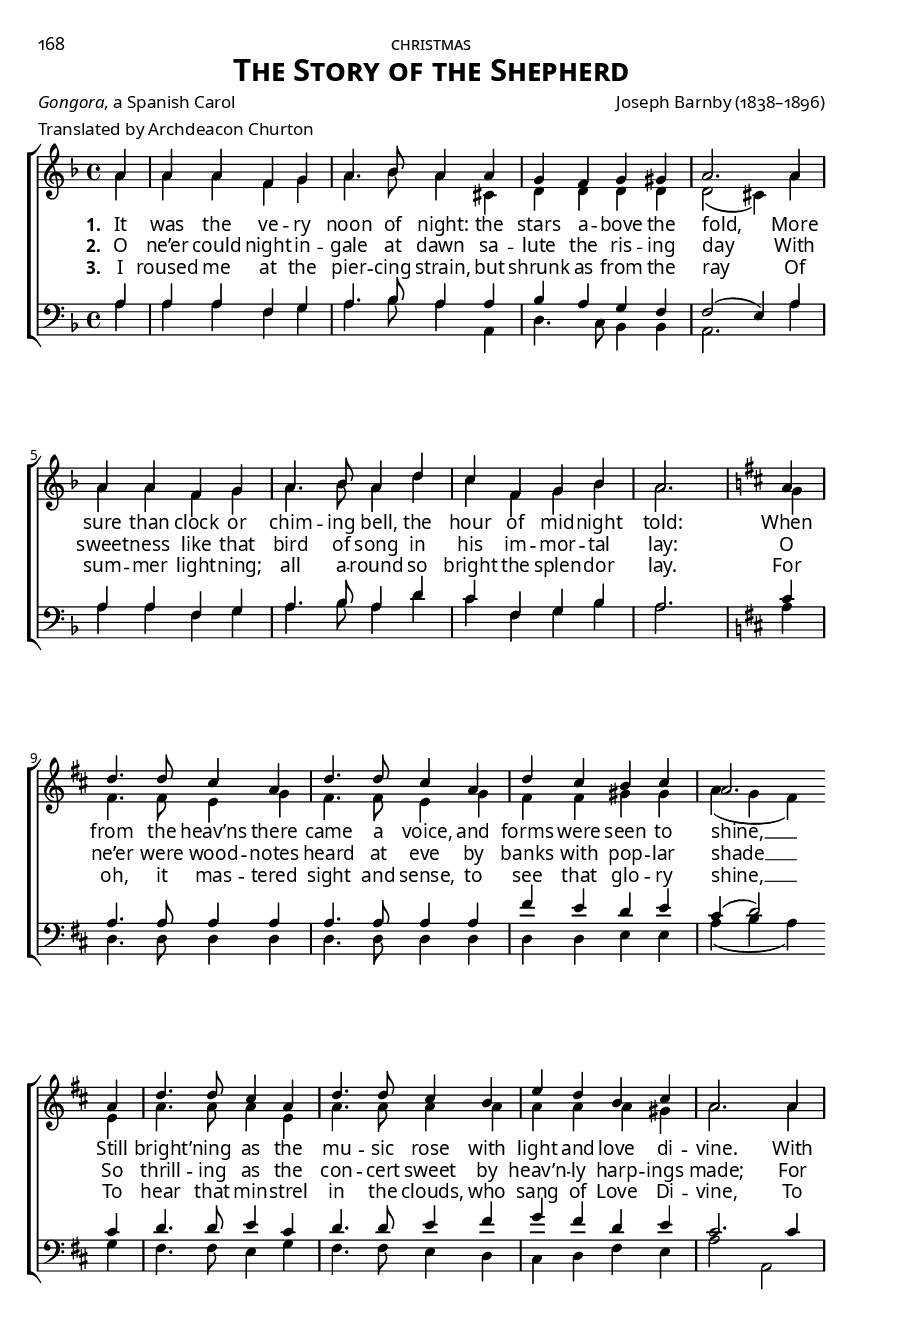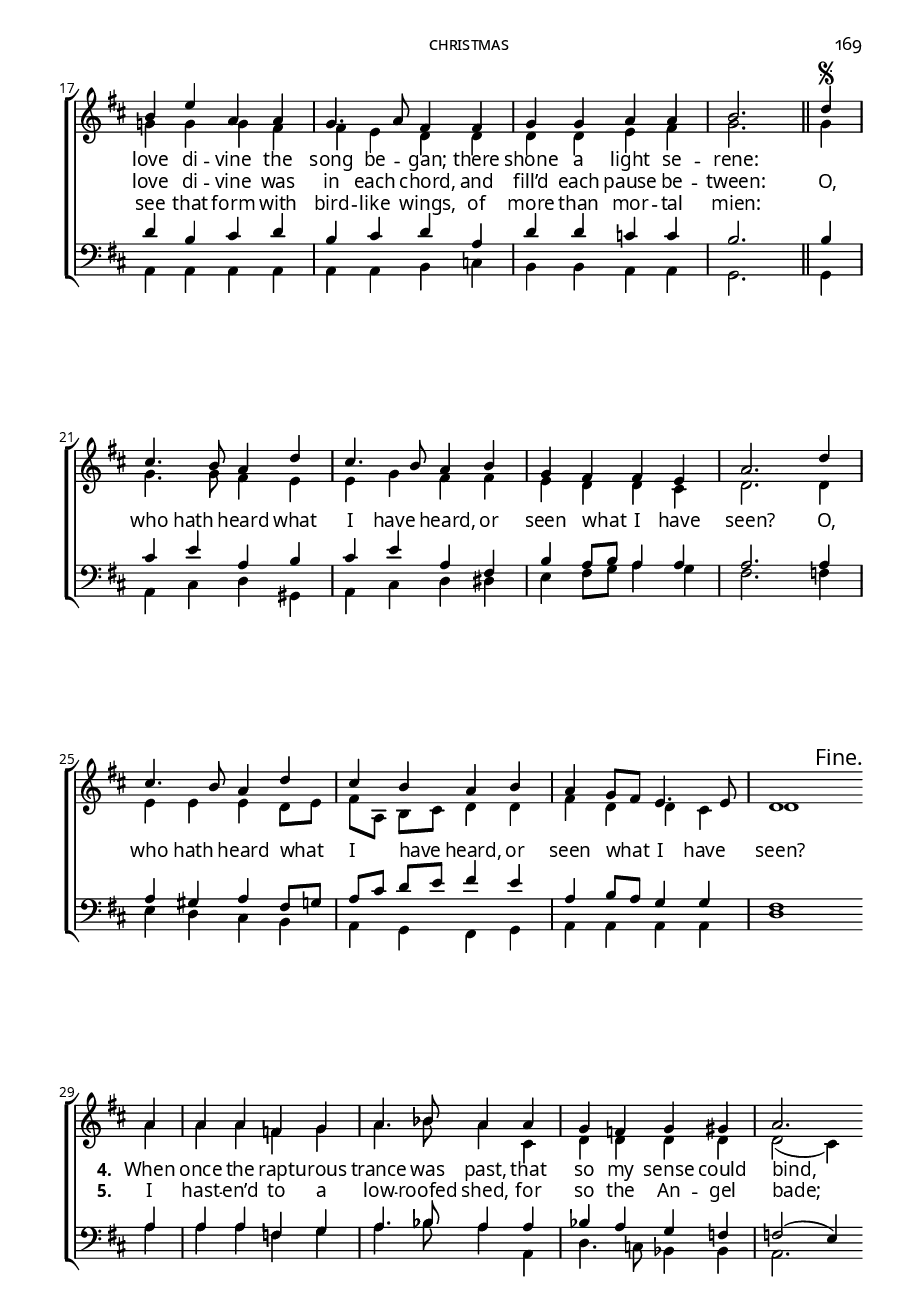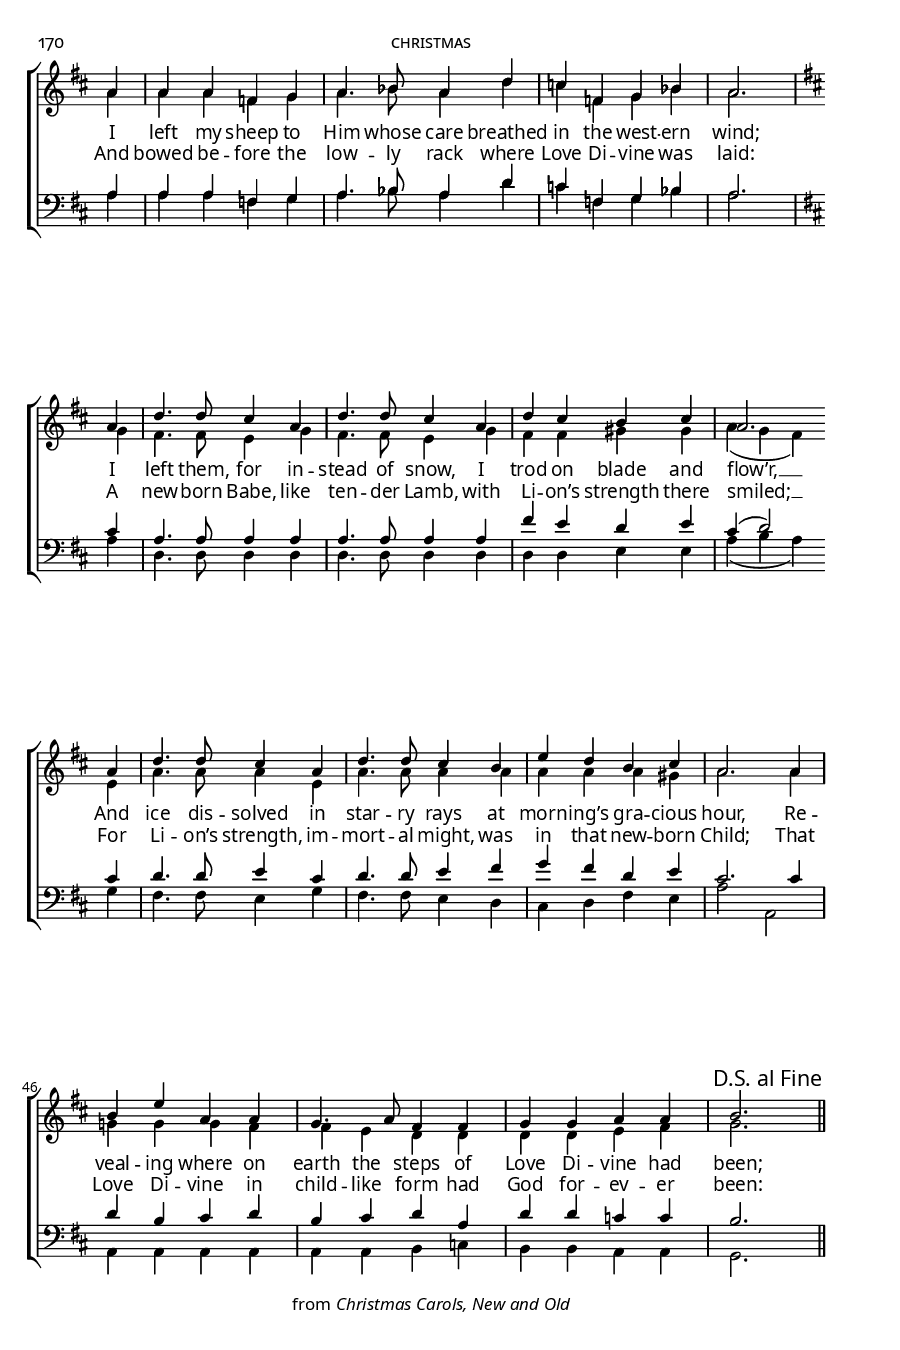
\version "2.14.2"
\include "util.ly"
\header {
  title = \markup{\override #'(font-name . "Garamond Premier Pro Semibold"){ \abs-fontsize #15 \smallCapsOldStyle"The Story of the Shepherd"}}
  poet = \markup\concat{\italic"Gongora" ", a Spanish Carol"}
  meter = \markup\oldStyleNum"Translated by Archdeacon Churton"
  composer = \markup\oldStyleNum"Joseph Barnby (1838–1896)"
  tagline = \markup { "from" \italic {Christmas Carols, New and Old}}
}
\paper {
  %print-all-headers = ##f
  paper-height = 9\in
  paper-width = 6\in
  indent = 0\in
  %system-system-spacing = #'((basic-distance . 10) (padding . 0))
  system-system-spacing =
    #'((basic-distance . 0)
       (minimum-distance . 0)
       (padding . -2)
       (stretchability . 100))
  ragged-last-bottom = ##f
  ragged-bottom = ##f
  two-sided = ##t
  inner-margin = 0.5\in
  outer-margin = 0.25\in
  top-margin = 0.25\in
  bottom-margin = 0.25\in
  first-page-number = #168
  print-first-page-number = ##t
  headerLine = \markup{\override #'(font-name . "Garamond Premier Pro") \smallCapsOldStyle"christmas"}
  oddHeaderMarkup = \markup\fill-line{
     \override #'(font-name . "Garamond Premier Pro")\abs-fontsize #8.5
     \combine 
        \fill-line{"" \if \should-print-page-number
        \oldStylePageNum""
        }
        \fill-line{\headerLine}
  }
  evenHeaderMarkup = \markup {
     \override #'(font-name . "Garamond Premier Pro")\abs-fontsize #8.5
     \combine
        \if \should-print-page-number
        \oldStylePageNum""
        \fill-line{\headerLine}
  }
}
#(set-global-staff-size 14.9) \paper{ #(define fonts (make-pango-font-tree "GoudyOlSt BT" "Garamond Premier Pro" "Garamond Premier Pro" (/ 14.9 20))) }
global = {
  \key f \major
  \time 4/4
  \autoBeamOff
}

sopMusic = \relative c' {
  \partial 4 a'4 |
  a a f g |
  a4. bes8 a4 a |
  g f g gis |
  a2. \bar"" a4 |
  
  a a f g |
  a4. bes8 a4 d |
  c f, g bes |
  a2. \bar "|" \key d\major a4 |
  d4. d8 cis4 a |
  
  d4. d8 cis4 a |
  d cis b cis |
  a2. \bar"" a4 |
  d4. d8 cis4 a |
  d4. d8 cis4 b |
  
  e4 d b cis |
  a2. \bar"" a4 |
  b e a, a |
  g4. a8 fis4 fis |
  g g a a |
  
  b2. \bar"||" d4\segno |
  cis4. b8 a4 d |
  cis4. b8 a4 b |
  g fis fis e |
  
  a2. \bar"" d4 |
  cis4. b8 a4 d |
  cis b a b |
  a g8[ fis] e4. e8 |
  d1 \bar ":|" \break
  \once \override Score.RehearsalMark #'break-visibility = #end-of-line-visible
  \once \override Score.RehearsalMark #'self-alignment-X = #RIGHT
  \mark "Fine."
  
  
  
  
  \partial 4 a'4 |
  a a f g |
  a4. bes8 a4 a |
  g f g gis |
  a2. \bar"" a4 |
  
  a a f g |
  a4. bes8 a4 d |
  c f, g bes |
  a2. \bar "|"\break \key d\major a4 |
  d4. d8 cis4 a |
  
  d4. d8 cis4 a |
  d cis b cis |
  a2. \bar"" a4 |
  d4. d8 cis4 a |
  d4. d8 cis4 b |
  
  e4 d b cis |
  a2. a4 |
  b e a, a |
  g4. a8 fis4 fis |
  g g a a |
  
  b2. \bar"||"
  \once \override Score.RehearsalMark #'break-visibility = #end-of-line-visible
  \once \override Score.RehearsalMark #'self-alignment-X = #RIGHT
  \mark "D.S. al Fine"
}
sopWords = \lyricmode {
  
}

altoMusic = \relative c' {
  a'4 |
  a a f g |
  a4. bes8 a4 cis, |
  d d d d |
  d2( cis4) a' |
  
  a a f g |
  a4. bes8 a4 d |
  c f, g bes |
  a2. g4 |
  fis4. fis8 e4 g |
  
  fis4. fis8 e4 g |
  fis fis gis gis |
  a( g fis) e |
  a4. a8 a4 e |
  a4. a8 a4 a |
  
  a a a gis |
  a2. a4 |
  g! g g fis |
  fis e d d |
  d d e fis |
  
  g2. g4 |
  g4. g8 fis4 e |
  e g fis fis |
  e d d cis |
  
  d2. d4 |
  e e e d8[ e] |
  fis[ a,] b[ cis] d4 d |
  fis d d cis |
  d1 |
  
  
  
  
  a'4 |
  a a f g |
  a4. bes8 a4 cis, |
  d d d d |
  d2( cis4) a' |
  
  a a f g |
  a4. bes8 a4 d |
  c f, g bes |
  a2. g4 |
  fis4. fis8 e4 g |
  
  fis4. fis8 e4 g |
  fis fis gis gis |
  a( g fis) e |
  a4. a8 a4 e |
  a4. a8 a4 a |
  
  a a a gis |
  a2. a4 |
  g! g g fis |
  fis e d d |
  d d e fis |
  
  g2.
}
dropLyrics = {
  \dropLyricsXI
}
altoWords = \lyricmode {
  \dropLyrics
  \set stanza = #"1. "
  It was the ve -- ry noon of night: the stars a -- bove the fold,
  More sure than clock or chim -- ing bell, the hour of mid -- night told:
  When from the heav’ns there came a voice, and forms were seen \set associatedVoice = "basses" to shine, __
  \unset associatedVoice
  Still bright -- ’ning as the mu -- sic rose with light and love di -- vine.
  With love di -- vine the song be -- gan; there shone a light se -- rene:
  
  
  
  \repeat unfold 28 \skip1
  \set stanza = #"4. "
  When once the rapt -- urous trance was past, that so my sense could bind,
  I left my sheep to Him whose care breathed in the west -- ern wind;
  I left them, for in -- stead of snow, I trod on blade \set associatedVoice = "basses" and flow’r, __
  \unset associatedVoice
  And ice dis -- solved in star -- ry rays at morn -- ing’s gra -- cious hour,
  Re -- veal -- ing where on earth the steps of Love Di -- vine had been;
}
altoWordsII = \lyricmode {
  \dropLyrics
%\markup\italic
  \set stanza = #"2. "
  O ne’er could night -- in -- gale at dawn sa -- lute the ris -- ing day
  With sweet -- ness like that bird of song in his im -- mor -- tal lay:
  O ne’er were wood -- notes heard at eve by banks with pop -- \set associatedVoice = "basses" lar shade __
  \unset associatedVoice
  So thrill -- ing as the con -- cert sweet by heav’n -- ly harp -- ings made;
  
  For love di -- vine was in each chord, and fill’d each pause be -- tween:  
  
  O, who hath heard what I have heard, or seen what I have seen?
  O, who hath heard what I have heard, or seen what I have seen?
  
  \set stanza = #"5. "
  I hast -- en’d to a low -- roofed shed, for so the An -- gel bade;
  And bowed be -- fore the low -- ly rack where Love Di -- vine was laid:
  A new -- born Babe, like ten -- der Lamb, with Li -- on’s strength \set associatedVoice = "basses" there smiled; __
  \unset associatedVoice
  For Li -- on’s strength, im -- mort -- al might, was in that new -- born Child;
  That Love Di -- vine in child -- like form had God for -- ev -- er been:
}
altoWordsIII = \lyricmode {
  \dropLyrics
  \set stanza = #"3. "
  I roused me at the pier -- cing strain, but shrunk as from the ray
  Of sum -- mer light -- ning; all a -- round so bright the splen -- dor lay.
  For oh, it mas -- tered sight and sense, to see that glo -- \set associatedVoice = "basses" ry shine, __
  \unset associatedVoice
  To hear that min -- strel in the clouds, who sang of Love Di -- vine,
  To see that form with bird -- like wings, of more than mor -- tal mien:
  
  
}
altoWordsIV = \lyricmode {
}
altoWordsV = \lyricmode {
}
altoWordsVI = \lyricmode {
  \set stanza = #"6. "
  \set ignoreMelismata = ##t
}
tenorMusic = \relative c' {
  a4 |
  a a f g |
  a4. bes8 a4 a |
  bes a g f |
  f2( e4) a |
  
  a a f g |
  a4. bes8 a4 d |
  c f, g bes |
  a2. \key d\major cis4 |
  a4. a8 a4 a |
  
  a4. a8 a4 a |
  fis' e d e |
  cis( d2) cis4 |
  d4. d8 e4 cis |
  d4. d8 e4 fis |
  
  g fis d e |
  cis2. cis4 |
  d b cis d |
  b cis d a |
  d d c c |
  
  b2. b4 |
  cis4 e a, b |
  cis e a, fis |
  b a8[ b] a4 a |
  
  a2. a4 |
  a gis a fis8[ g] |
  a[ cis] d[ e] fis4 e |
  a, b8[ a] g4 g |
  fis1 |
  
  
  
  
  a4 |
  a a f g |
  a4. bes8 a4 a |
  bes a g f |
  f2( e4) a |
  
  a a f g |
  a4. bes8 a4 d |
  c f, g bes |
  a2. \key d\major cis4 |
  a4. a8 a4 a |
  
  a4. a8 a4 a |
  fis' e d e |
  cis( d2) cis4 |
  d4. d8 e4 cis |
  d4. d8 e4 fis |
  
  g fis d e |
  cis2. cis4 |
  d b cis d |
  b cis d a |
  d d c c |
  
  b2.
}
tenorWords = \lyricmode {

}

bassMusic = \relative c {
  a'4 |
  a a f g |
  a4. bes8 a4 a, |
  d4. c8 bes4 bes |
  a2. a'4 |
  
  a a f g |
  a4. bes8 a4 d |
  c f, g bes |
  a2. \key d\major a4 |
  d,4. d8 d4 d |
  
  d4. d8 d4 d |
  d d e e |
  a( b a) g |
  fis4. fis8 e4 g |
  fis4. fis8 e4 d |
  
  cis4 d fis e |
  a2 a, |
  a4 a a a |
  a a b c |
  b b a a |
  
  g2. g4 |
  a cis d gis, |
  a cis d dis |
  e fis8[ g] a4 g |
  
  fis2. f4 |
  e d cis b |
  a g fis g |
  a a a a |
  d1 |
  
  
  
  
  a'4 |
  a a f g |
  a4. bes8 a4 a, |
  d4. c8 bes4 bes |
  a2. a'4 |
  
  a a f g |
  a4. bes8 a4 d |
  c f, g bes |
  a2. \key d\major a4 |
  d,4. d8 d4 d |
  
  d4. d8 d4 d |
  d d e e |
  a( b a) g |
  fis4. fis8 e4 g |
  fis4. fis8 e4 d |
  
  cis4 d fis e |
  a2 a, |
  a4 a a a |
  a a b c |
  b b a a |
  
  g2.
}
bassWords = \lyricmode {

}

pianoRH = \relative c' {
  
}
pianoLH = \relative c' {
  
}

\score {
  <<
   \new ChoirStaff <<
%    \new Lyrics = sopranos \with { \override VerticalAxisGroup #'nonstaff-relatedstaff-spacing = #'((basic-distance . 1)) }
    \new Staff = women <<
      \new Voice = "sopranos" { \voiceOne << \global \sopMusic >> }
      \new Voice = "altos" { \voiceTwo << \global \altoMusic >> }
    >>
    \new Staff = men <<
      \clef bass
      \new Voice = "tenors" { \voiceOne << \global \tenorMusic >> }
      \new Voice = "basses" { \voiceTwo << \global \bassMusic >> }
    >>
    \new Lyrics \with { alignAboveContext = #"women" \override VerticalAxisGroup #'nonstaff-relatedstaff-spacing = #'((basic-distance . 1))} \lyricsto "sopranos" \sopWords
     \new Lyrics = "altosVI"  \with { alignBelowContext = #"women" \override VerticalAxisGroup #'nonstaff-relatedstaff-spacing = #'((basic-distance . 1))} \lyricsto "tenors" \altoWordsVI
    \new Lyrics = "altosV"  \with { alignBelowContext = #"women" \override VerticalAxisGroup #'nonstaff-relatedstaff-spacing = #'((basic-distance . 1))} \lyricsto "tenors" \altoWordsV
    \new Lyrics = "altosIV"  \with { alignBelowContext = #"women" \override VerticalAxisGroup #'nonstaff-relatedstaff-spacing = #'((basic-distance . 1))} \lyricsto "tenors" \altoWordsIV
    \new Lyrics = "altosIII"  \with { alignBelowContext = #"women" \override VerticalAxisGroup #'nonstaff-relatedstaff-spacing = #'((basic-distance . 1))} \lyricsto "tenors" \altoWordsIII
    \new Lyrics = "altosII"  \with { alignBelowContext = #"women" \override VerticalAxisGroup #'nonstaff-relatedstaff-spacing = #'((basic-distance . 1))} \lyricsto "tenors" \altoWordsII
    \new Lyrics = "altos"  \with { alignBelowContext = #"women" \override VerticalAxisGroup #'nonstaff-relatedstaff-spacing = #'((padding . -0.9))} \lyricsto "tenors" \altoWords
   \new Lyrics \with { alignAboveContext = #"men" \override VerticalAxisGroup #'nonstaff-relatedstaff-spacing = #'((basic-distance . 1)) } \lyricsto "tenors" \tenorWords
    \new Lyrics \with { alignBelowContext = #"men" \override VerticalAxisGroup #'nonstaff-relatedstaff-spacing = #'((basic-distance . 1)) } \lyricsto "basses" \bassWords
  >>
%    \new PianoStaff << \new Staff { \new Voice { \pianoRH } } \new Staff { \clef "bass" \pianoLH } >>
  >>
  \layout {
    \context {
      \Score
      %\override SpacingSpanner #'base-shortest-duration = #(ly:make-moment 1 8)
      %\override SpacingSpanner #'common-shortest-duration = #(ly:make-moment 1 4)
    }
    \context {
      % Remove all empty staves
      % \Staff \RemoveEmptyStaves \override VerticalAxisGroup #'remove-first = ##t
    }
    \context {
      \Lyrics
      \override LyricText #'X-offset = #center-on-word
    }
  }
  \midi {
    \tempo 4 = 105
    \set Staff.midiInstrument = "piccolo"
  
    \context {
      \Voice
      \remove "Dynamic_performer"
    }
  }
}
